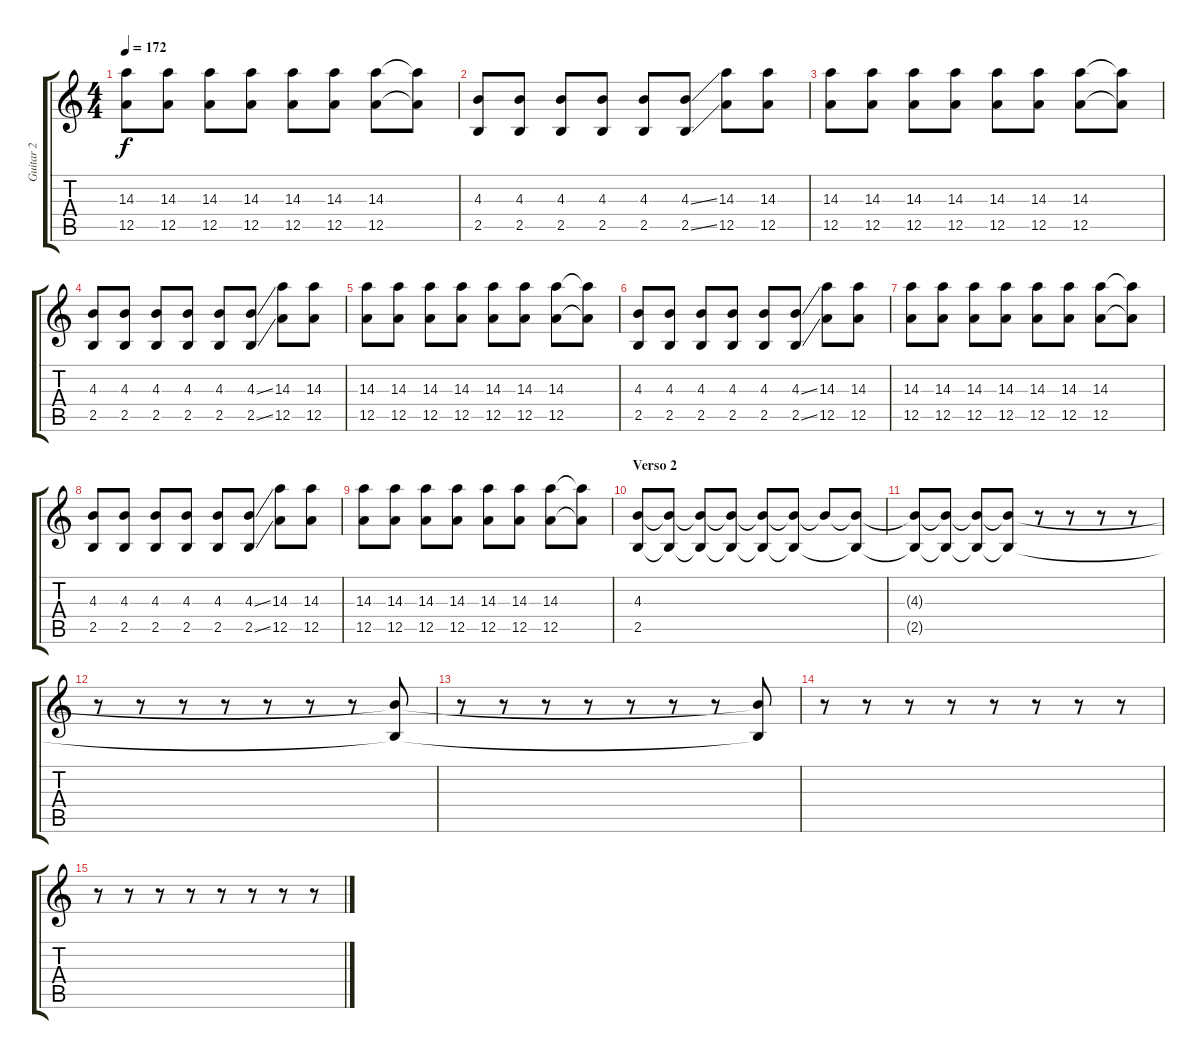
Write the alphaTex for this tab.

\track ("Guitar 2" "Guitar 2") {instrument distortionguitar}
\staff {score tabs}
\tuning (E4 B3 G3 D3 A2 E2) {hide}
\ts (4 4)
\tempo 172
\clef g2
\ks c
(14.3 12.5).8{dy f} (14.3 12.5).8 (14.3 12.5).8 (14.3 12.5).8 (14.3 12.5).8 (14.3 12.5).8 (14.3 12.5).8 (14.3{t} 12.5{t}).8 |
(4.3 2.5).8{volume 13 balance 14} (4.3 2.5).8 (4.3 2.5).8 (4.3 2.5).8 (4.3 2.5).8 (4.3{ss} 2.5{ss}).8 (14.3 12.5).8 (14.3 12.5).8 |
(14.3 12.5).8 (14.3 12.5).8 (14.3 12.5).8 (14.3 12.5).8 (14.3 12.5).8 (14.3 12.5).8 (14.3 12.5).8 (14.3{t} 12.5{t}).8 |
(4.3 2.5).8 (4.3 2.5).8 (4.3 2.5).8 (4.3 2.5).8 (4.3 2.5).8 (4.3{ss} 2.5{ss}).8 (14.3 12.5).8 (14.3 12.5).8 |
(14.3 12.5).8 (14.3 12.5).8 (14.3 12.5).8 (14.3 12.5).8 (14.3 12.5).8 (14.3 12.5).8 (14.3 12.5).8 (14.3{t} 12.5{t}).8 |
(4.3 2.5).8 (4.3 2.5).8 (4.3 2.5).8 (4.3 2.5).8 (4.3 2.5).8 (4.3{ss} 2.5{ss}).8 (14.3 12.5).8 (14.3 12.5).8 |
(14.3 12.5).8 (14.3 12.5).8 (14.3 12.5).8 (14.3 12.5).8 (14.3 12.5).8 (14.3 12.5).8 (14.3 12.5).8 (14.3{t} 12.5{t}).8 |
(4.3 2.5).8 (4.3 2.5).8 (4.3 2.5).8 (4.3 2.5).8 (4.3 2.5).8 (4.3{ss} 2.5{ss}).8 (14.3 12.5).8 (14.3 12.5).8 |
(14.3 12.5).8 (14.3 12.5).8 (14.3 12.5).8 (14.3 12.5).8 (14.3 12.5).8 (14.3 12.5).8 (14.3 12.5).8 (14.3{t} 12.5{t}).8 |
\section ("" "Verso 2")
(4.3 2.5).8 (4.3{t} 2.5{t}).8 (4.3{t} 2.5{t}).8 (4.3{t} 2.5{t}).8 (4.3{t} 2.5{t}).8 (4.3{t} 2.5{t}).8 4.3{t}.8 (4.3{t} 2.5{t}).8 |
(4.3{t} 2.5{t}).8 (4.3{t} 2.5{t}).8 (4.3{t} 2.5{t}).8 (4.3{t} 2.5{t}).8 r.8 r.8 r.8 r.8 |
r.8 r.8 r.8 r.8 r.8 r.8 r.8 (4.3{t} 2.5{t}).8 |
r.8 r.8 r.8 r.8 r.8 r.8 r.8 (4.3{t} 2.5{t}).8 |
r.8 r.8 r.8 r.8 r.8 r.8 r.8 r.8 |
r.8 r.8 r.8 r.8 r.8 r.8 r.8 r.8
